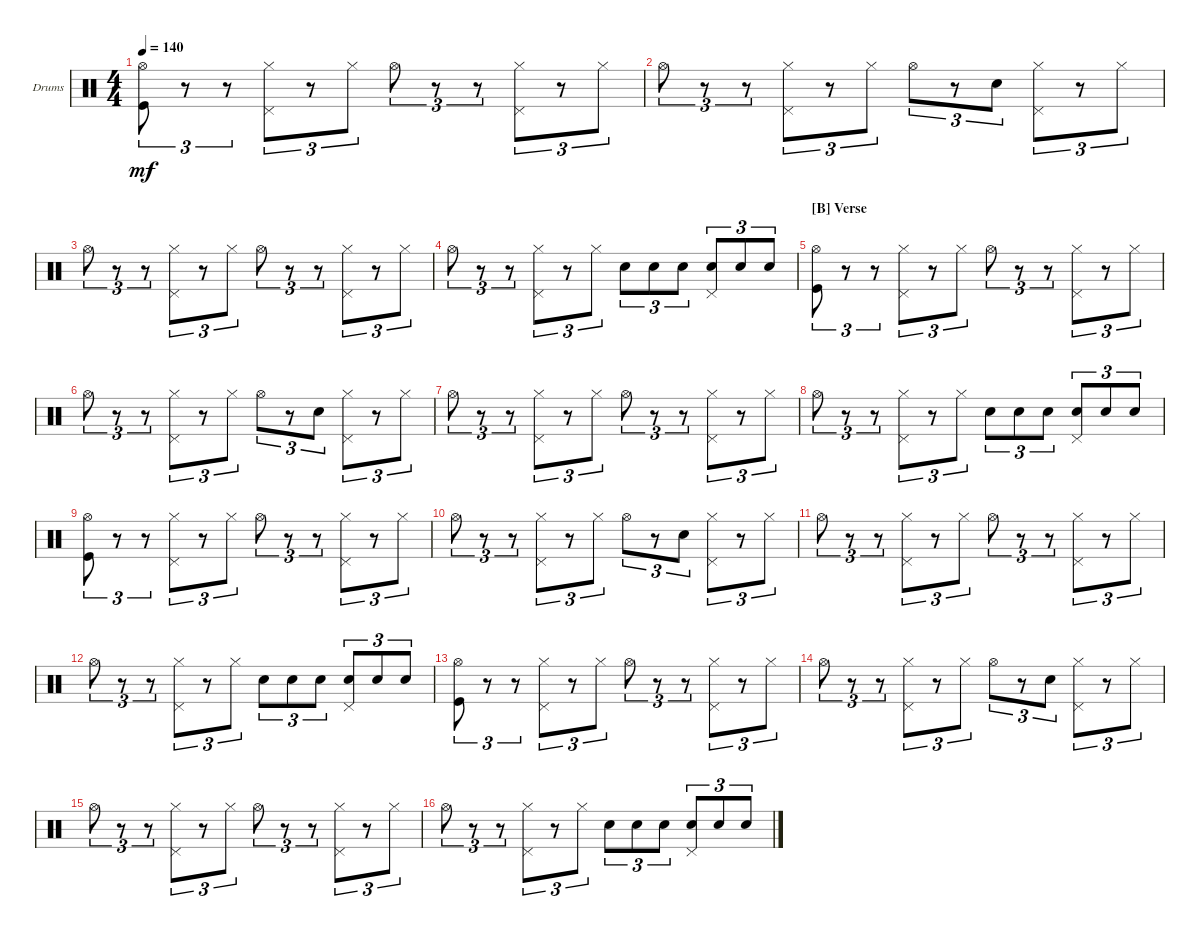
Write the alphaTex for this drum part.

\defaultSystemsLayout 4
\bracketExtendMode groupsimilarinstruments
\multiBarRest
\firstSystemTrackNameOrientation horizontal
\otherSystemsTrackNameOrientation horizontal
\track ("Drumkit" "Drums") {instrument percussion}
\staff {score}
\articulation defaults
\ts (4 4)
\tempo 140
\clef neutral
\ks c
("Kick (hit)" "Hi-Hat (open)").8{tu (3 2) dy mf} r.8{tu (3 2)} r.8{tu (3 2)} ("Hi-Hat (closed)" "Pedal Hi-Hat (hit)").8{tu (3 2)} r.8{tu (3 2)} "Hi-Hat (closed)".8{tu (3 2)} "Hi-Hat (open)".8{tu (3 2)} r.8{tu (3 2)} r.8{tu (3 2)} ("Hi-Hat (closed)" "Pedal Hi-Hat (hit)").8{tu (3 2)} r.8{tu (3 2)} "Hi-Hat (closed)".8{tu (3 2)} |
"Hi-Hat (open)".8{tu (3 2)} r.8{tu (3 2)} r.8{tu (3 2)} ("Hi-Hat (closed)" "Pedal Hi-Hat (hit)").8{tu (3 2)} r.8{tu (3 2)} "Hi-Hat (closed)".8{tu (3 2)} "Hi-Hat (open)".8{tu (3 2)} r.8{tu (3 2)} "Snare (hit) 2".8{tu (3 2)} ("Hi-Hat (closed)" "Pedal Hi-Hat (hit)").8{tu (3 2)} r.8{tu (3 2)} "Hi-Hat (closed)".8{tu (3 2)} |
"Hi-Hat (open)".8{tu (3 2)} r.8{tu (3 2)} r.8{tu (3 2)} ("Hi-Hat (closed)" "Pedal Hi-Hat (hit)").8{tu (3 2)} r.8{tu (3 2)} "Hi-Hat (closed)".8{tu (3 2)} "Hi-Hat (open)".8{tu (3 2)} r.8{tu (3 2)} r.8{tu (3 2)} ("Hi-Hat (closed)" "Pedal Hi-Hat (hit)").8{tu (3 2)} r.8{tu (3 2)} "Hi-Hat (closed)".8{tu (3 2)} |
"Hi-Hat (open)".8{tu (3 2)} r.8{tu (3 2)} r.8{tu (3 2)} ("Hi-Hat (closed)" "Pedal Hi-Hat (hit)").8{tu (3 2)} r.8{tu (3 2)} "Hi-Hat (closed)".8{tu (3 2)} "Snare (hit) 2".8{tu (3 2)} "Snare (hit) 2".8{tu (3 2)} "Snare (hit) 2".8{tu (3 2)} ("Pedal Hi-Hat (hit)" "Snare (hit) 2").8{tu (3 2)} "Snare (hit) 2".8{tu (3 2)} "Snare (hit) 2".8{tu (3 2)} |
\section ("B" "Verse")
("Kick (hit)" "Hi-Hat (open)").8{tu (3 2)} r.8{tu (3 2)} r.8{tu (3 2)} ("Hi-Hat (closed)" "Pedal Hi-Hat (hit)").8{tu (3 2)} r.8{tu (3 2)} "Hi-Hat (closed)".8{tu (3 2)} "Hi-Hat (open)".8{tu (3 2)} r.8{tu (3 2)} r.8{tu (3 2)} ("Hi-Hat (closed)" "Pedal Hi-Hat (hit)").8{tu (3 2)} r.8{tu (3 2)} "Hi-Hat (closed)".8{tu (3 2)} |
"Hi-Hat (open)".8{tu (3 2)} r.8{tu (3 2)} r.8{tu (3 2)} ("Hi-Hat (closed)" "Pedal Hi-Hat (hit)").8{tu (3 2)} r.8{tu (3 2)} "Hi-Hat (closed)".8{tu (3 2)} "Hi-Hat (open)".8{tu (3 2)} r.8{tu (3 2)} "Snare (hit) 2".8{tu (3 2)} ("Hi-Hat (closed)" "Pedal Hi-Hat (hit)").8{tu (3 2)} r.8{tu (3 2)} "Hi-Hat (closed)".8{tu (3 2)} |
"Hi-Hat (open)".8{tu (3 2)} r.8{tu (3 2)} r.8{tu (3 2)} ("Hi-Hat (closed)" "Pedal Hi-Hat (hit)").8{tu (3 2)} r.8{tu (3 2)} "Hi-Hat (closed)".8{tu (3 2)} "Hi-Hat (open)".8{tu (3 2)} r.8{tu (3 2)} r.8{tu (3 2)} ("Hi-Hat (closed)" "Pedal Hi-Hat (hit)").8{tu (3 2)} r.8{tu (3 2)} "Hi-Hat (closed)".8{tu (3 2)} |
"Hi-Hat (open)".8{tu (3 2)} r.8{tu (3 2)} r.8{tu (3 2)} ("Hi-Hat (closed)" "Pedal Hi-Hat (hit)").8{tu (3 2)} r.8{tu (3 2)} "Hi-Hat (closed)".8{tu (3 2)} "Snare (hit) 2".8{tu (3 2)} "Snare (hit) 2".8{tu (3 2)} "Snare (hit) 2".8{tu (3 2)} ("Pedal Hi-Hat (hit)" "Snare (hit) 2").8{tu (3 2)} "Snare (hit) 2".8{tu (3 2)} "Snare (hit) 2".8{tu (3 2)} |
("Kick (hit)" "Hi-Hat (open)").8{tu (3 2)} r.8{tu (3 2)} r.8{tu (3 2)} ("Hi-Hat (closed)" "Pedal Hi-Hat (hit)").8{tu (3 2)} r.8{tu (3 2)} "Hi-Hat (closed)".8{tu (3 2)} "Hi-Hat (open)".8{tu (3 2)} r.8{tu (3 2)} r.8{tu (3 2)} ("Hi-Hat (closed)" "Pedal Hi-Hat (hit)").8{tu (3 2)} r.8{tu (3 2)} "Hi-Hat (closed)".8{tu (3 2)} |
"Hi-Hat (open)".8{tu (3 2)} r.8{tu (3 2)} r.8{tu (3 2)} ("Hi-Hat (closed)" "Pedal Hi-Hat (hit)").8{tu (3 2)} r.8{tu (3 2)} "Hi-Hat (closed)".8{tu (3 2)} "Hi-Hat (open)".8{tu (3 2)} r.8{tu (3 2)} "Snare (hit) 2".8{tu (3 2)} ("Hi-Hat (closed)" "Pedal Hi-Hat (hit)").8{tu (3 2)} r.8{tu (3 2)} "Hi-Hat (closed)".8{tu (3 2)} |
"Hi-Hat (open)".8{tu (3 2)} r.8{tu (3 2)} r.8{tu (3 2)} ("Hi-Hat (closed)" "Pedal Hi-Hat (hit)").8{tu (3 2)} r.8{tu (3 2)} "Hi-Hat (closed)".8{tu (3 2)} "Hi-Hat (open)".8{tu (3 2)} r.8{tu (3 2)} r.8{tu (3 2)} ("Hi-Hat (closed)" "Pedal Hi-Hat (hit)").8{tu (3 2)} r.8{tu (3 2)} "Hi-Hat (closed)".8{tu (3 2)} |
"Hi-Hat (open)".8{tu (3 2)} r.8{tu (3 2)} r.8{tu (3 2)} ("Hi-Hat (closed)" "Pedal Hi-Hat (hit)").8{tu (3 2)} r.8{tu (3 2)} "Hi-Hat (closed)".8{tu (3 2)} "Snare (hit) 2".8{tu (3 2)} "Snare (hit) 2".8{tu (3 2)} "Snare (hit) 2".8{tu (3 2)} ("Pedal Hi-Hat (hit)" "Snare (hit) 2").8{tu (3 2)} "Snare (hit) 2".8{tu (3 2)} "Snare (hit) 2".8{tu (3 2)} |
("Kick (hit)" "Hi-Hat (open)").8{tu (3 2)} r.8{tu (3 2)} r.8{tu (3 2)} ("Hi-Hat (closed)" "Pedal Hi-Hat (hit)").8{tu (3 2)} r.8{tu (3 2)} "Hi-Hat (closed)".8{tu (3 2)} "Hi-Hat (open)".8{tu (3 2)} r.8{tu (3 2)} r.8{tu (3 2)} ("Hi-Hat (closed)" "Pedal Hi-Hat (hit)").8{tu (3 2)} r.8{tu (3 2)} "Hi-Hat (closed)".8{tu (3 2)} |
"Hi-Hat (open)".8{tu (3 2)} r.8{tu (3 2)} r.8{tu (3 2)} ("Hi-Hat (closed)" "Pedal Hi-Hat (hit)").8{tu (3 2)} r.8{tu (3 2)} "Hi-Hat (closed)".8{tu (3 2)} "Hi-Hat (open)".8{tu (3 2)} r.8{tu (3 2)} "Snare (hit) 2".8{tu (3 2)} ("Hi-Hat (closed)" "Pedal Hi-Hat (hit)").8{tu (3 2)} r.8{tu (3 2)} "Hi-Hat (closed)".8{tu (3 2)} |
"Hi-Hat (open)".8{tu (3 2)} r.8{tu (3 2)} r.8{tu (3 2)} ("Hi-Hat (closed)" "Pedal Hi-Hat (hit)").8{tu (3 2)} r.8{tu (3 2)} "Hi-Hat (closed)".8{tu (3 2)} "Hi-Hat (open)".8{tu (3 2)} r.8{tu (3 2)} r.8{tu (3 2)} ("Hi-Hat (closed)" "Pedal Hi-Hat (hit)").8{tu (3 2)} r.8{tu (3 2)} "Hi-Hat (closed)".8{tu (3 2)} |
"Hi-Hat (open)".8{tu (3 2)} r.8{tu (3 2)} r.8{tu (3 2)} ("Hi-Hat (closed)" "Pedal Hi-Hat (hit)").8{tu (3 2)} r.8{tu (3 2)} "Hi-Hat (closed)".8{tu (3 2)} "Snare (hit) 2".8{tu (3 2)} "Snare (hit) 2".8{tu (3 2)} "Snare (hit) 2".8{tu (3 2)} ("Pedal Hi-Hat (hit)" "Snare (hit) 2").8{tu (3 2)} "Snare (hit) 2".8{tu (3 2)} "Snare (hit) 2".8{tu (3 2)}
